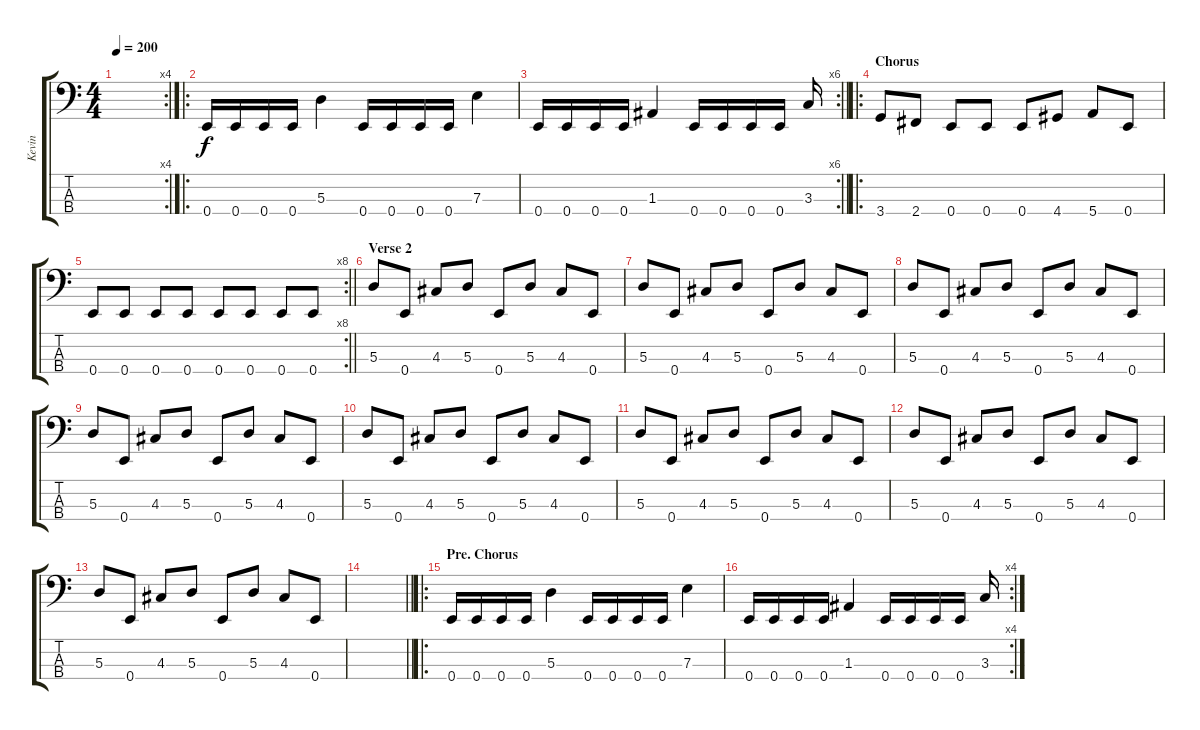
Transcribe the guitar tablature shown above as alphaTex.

\track ("Kevin" "Kevin") {instrument electricbasspick}
\staff {score tabs}
\tuning (G2 D2 A1 E1) {hide}
\rc 4
\ts (4 4)
\tempo 200
\clef f4
\ks c
|
\ro
0.4.16 0.4.16 0.4.16 0.4.16 5.3.4 0.4.16 0.4.16 0.4.16 0.4.16 7.3.4 |
\rc 6
\barLineRight lightlight
0.4.16 0.4.16 0.4.16 0.4.16 1.3.4 0.4.16 0.4.16 0.4.16 0.4.16 3.3.16 |
\ro
\section ("" "Chorus")
3.4.8 2.4.8 0.4.8 0.4.8 0.4.8 4.4.8 5.4.8 0.4.8 |
\rc 8
\barLineRight lightlight
0.4.8 0.4.8 0.4.8 0.4.8 0.4.8 0.4.8 0.4.8 0.4.8 |
\section ("" "Verse 2")
5.3.8 0.4.8 4.3.8 5.3.8 0.4.8 5.3.8 4.3.8 0.4.8 |
5.3.8 0.4.8 4.3.8 5.3.8 0.4.8 5.3.8 4.3.8 0.4.8 |
5.3.8 0.4.8 4.3.8 5.3.8 0.4.8 5.3.8 4.3.8 0.4.8 |
5.3.8 0.4.8 4.3.8 5.3.8 0.4.8 5.3.8 4.3.8 0.4.8 |
5.3.8 0.4.8 4.3.8 5.3.8 0.4.8 5.3.8 4.3.8 0.4.8 |
5.3.8 0.4.8 4.3.8 5.3.8 0.4.8 5.3.8 4.3.8 0.4.8 |
5.3.8 0.4.8 4.3.8 5.3.8 0.4.8 5.3.8 4.3.8 0.4.8 |
5.3.8 0.4.8 4.3.8 5.3.8 0.4.8 5.3.8 4.3.8 0.4.8 |
\barLineRight lightlight
|
\ro
\section ("" "Pre. Chorus")
0.4.16 0.4.16 0.4.16 0.4.16 5.3.4 0.4.16 0.4.16 0.4.16 0.4.16 7.3.4 |
\rc 4
0.4.16 0.4.16 0.4.16 0.4.16 1.3.4 0.4.16 0.4.16 0.4.16 0.4.16 3.3.16
